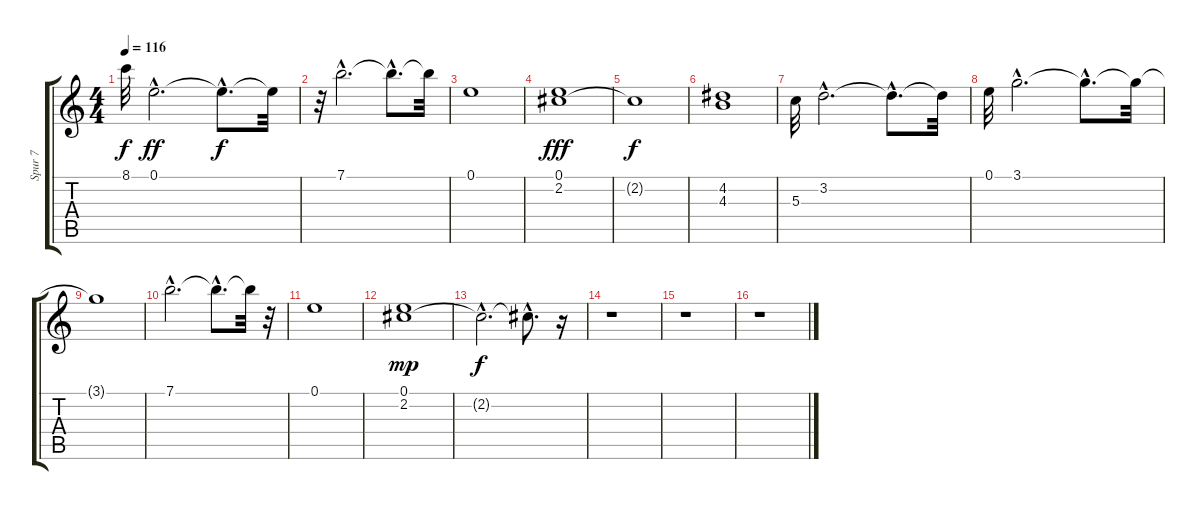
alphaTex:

\track ("Spur 7" "Spur 7") {instrument distortionguitar}
\staff {score tabs}
\tuning (E4 B3 G3 D3 A2 E2) {hide}
\ts (4 4)
\tempo 116
\clef g2
\ks c
8.1.32{dy f} 0.1{hac}.2{d dy ff} 0.1{hac t}.8{d dy f} 0.1{t}.32 |
r.32 7.1{hac}.2{d} 7.1{hac t}.8{d} 7.1{t}.32 |
0.1.1 |
(0.1 2.2).1{dy fff} |
2.2{t}.1{dy f} |
(4.2 4.3).1 |
5.3.32 3.2{hac}.2{d} 3.2{hac t}.8{d} 3.2{t}.32 |
0.1.32 3.1{hac}.2{d} 3.1{hac t}.8{d} 3.1{t}.32 |
3.1{t}.1 |
7.1{hac}.2{d} 7.1{hac t}.8{d} 7.1{t}.32 r.32 |
0.1.1 |
(0.1 2.2).1{dy mp} |
2.2{hac t}.2{d dy f} 2.2{hac t}.8{d} r.16 |
r.1 |
r.1 |
r.1
